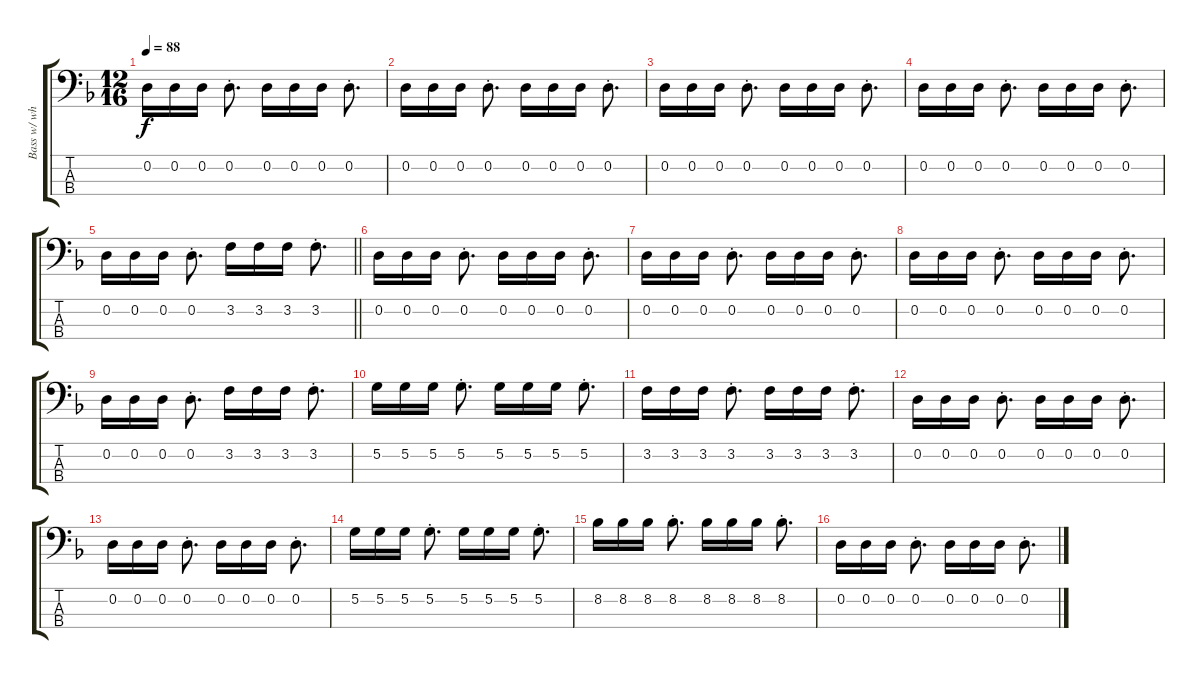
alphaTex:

\track ("Bass w/ whammy" "Bass w/ wh") {instrument electricbasspick}
\staff {score tabs}
\tuning (G2 D2 A1 D1) {hide}
\ts (12 16)
\tempo 88
\clef f4
\ks dminor
0.2.16{dy f} 0.2.16 0.2.16 0.2{st}.8{d} 0.2.16 0.2.16 0.2.16 0.2{st}.8{d} |
0.2.16 0.2.16 0.2.16 0.2{st}.8{d} 0.2.16 0.2.16 0.2.16 0.2{st}.8{d} |
0.2.16 0.2.16 0.2.16 0.2{st}.8{d} 0.2.16 0.2.16 0.2.16 0.2{st}.8{d} |
0.2.16 0.2.16 0.2.16 0.2{st}.8{d} 0.2.16 0.2.16 0.2.16 0.2{st}.8{d} |
\barLineRight lightlight
0.2.16 0.2.16 0.2.16 0.2{st}.8{d} 3.2.16 3.2.16 3.2.16 3.2{st}.8{d} |
0.2.16 0.2.16 0.2.16 0.2{st}.8{d} 0.2.16 0.2.16 0.2.16 0.2{st}.8{d} |
0.2.16 0.2.16 0.2.16 0.2{st}.8{d} 0.2.16 0.2.16 0.2.16 0.2{st}.8{d} |
0.2.16 0.2.16 0.2.16 0.2{st}.8{d} 0.2.16 0.2.16 0.2.16 0.2{st}.8{d} |
0.2.16 0.2.16 0.2.16 0.2{st}.8{d} 3.2.16 3.2.16 3.2.16 3.2{st}.8{d} |
5.2.16 5.2.16 5.2.16 5.2{st}.8{d} 5.2.16 5.2.16 5.2.16 5.2{st}.8{d} |
3.2.16 3.2.16 3.2.16 3.2{st}.8{d} 3.2.16 3.2.16 3.2.16 3.2{st}.8{d} |
0.2.16 0.2.16 0.2.16 0.2{st}.8{d} 0.2.16 0.2.16 0.2.16 0.2{st}.8{d} |
0.2.16 0.2.16 0.2.16 0.2{st}.8{d} 0.2.16 0.2.16 0.2.16 0.2{st}.8{d} |
5.2.16 5.2.16 5.2.16 5.2{st}.8{d} 5.2.16 5.2.16 5.2.16 5.2{st}.8{d} |
8.2.16 8.2.16 8.2.16 8.2{st}.8{d} 8.2.16 8.2.16 8.2.16 8.2{st}.8{d} |
0.2.16 0.2.16 0.2.16 0.2{st}.8{d} 0.2.16 0.2.16 0.2.16 0.2{st}.8{d}
